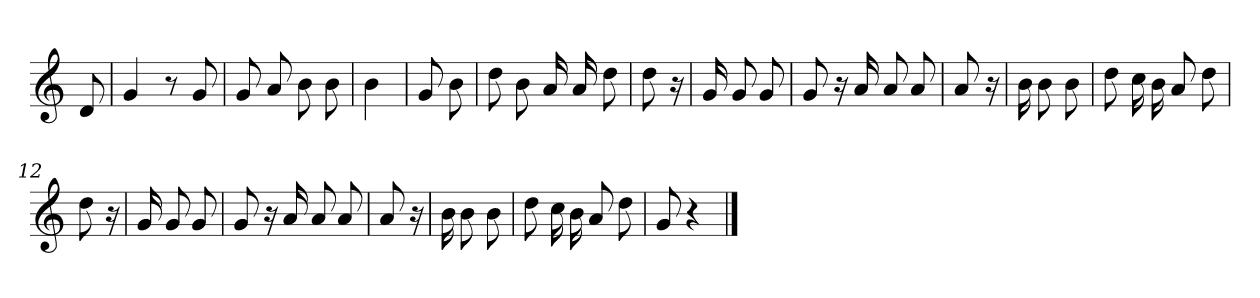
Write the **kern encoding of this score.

**kern
*part1
*staff1
*clefG2
*k[]
=
8d
=1
4g
8r
8g
=2
8g
8a
8b
8b
=3
4b
=4
8g
8b
=5
8dd
8b
16a
16a
8dd
=6
8dd
16r
=7
16g
8g
8g
=8
8g
16r
16a
8a
8a
=9
8a
16r
=10
16b
8b
8b
=11
8dd
16cc
16b
8a
8dd
=12
8dd
16r
=13
16g
8g
8g
=14
8g
16r
16a
8a
8a
=15
8a
16r
=16
16b
8b
8b
=17
8dd
16cc
16b
8a
8dd
=18
8g
4r
==
*-
